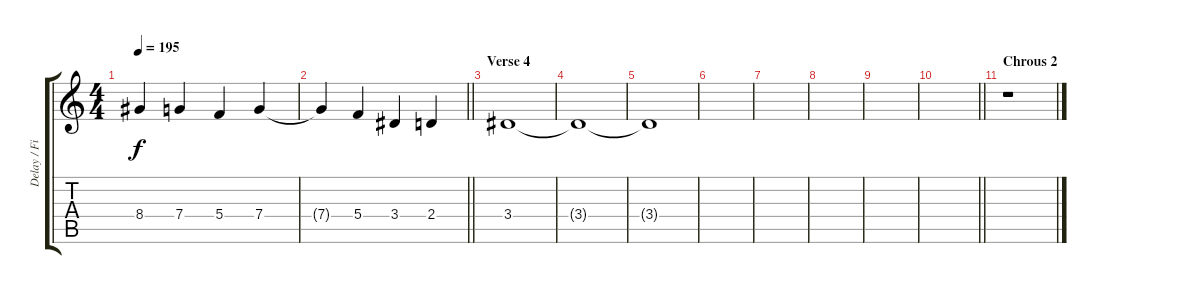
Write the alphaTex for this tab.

\track ("Delay / Fill" "Delay / Fi") {instrument distortionguitar}
\staff {score tabs}
\tuning (D4 A3 F3 C3 G2 C2) {hide}
\ts (4 4)
\tempo 195
\clef g2
\ks c
8.4.4{dy f} 7.4.4 5.4.4 7.4.4 |
\barLineRight lightlight
7.4{t}.4 5.4.4 3.4.4 2.4.4 |
\section ("" "Verse 4")
3.4.1 |
3.4{t}.1 |
3.4{t}.1 |
|
|
|
|
\barLineRight lightlight
|
\section ("" "Chrous 2")
r.1
